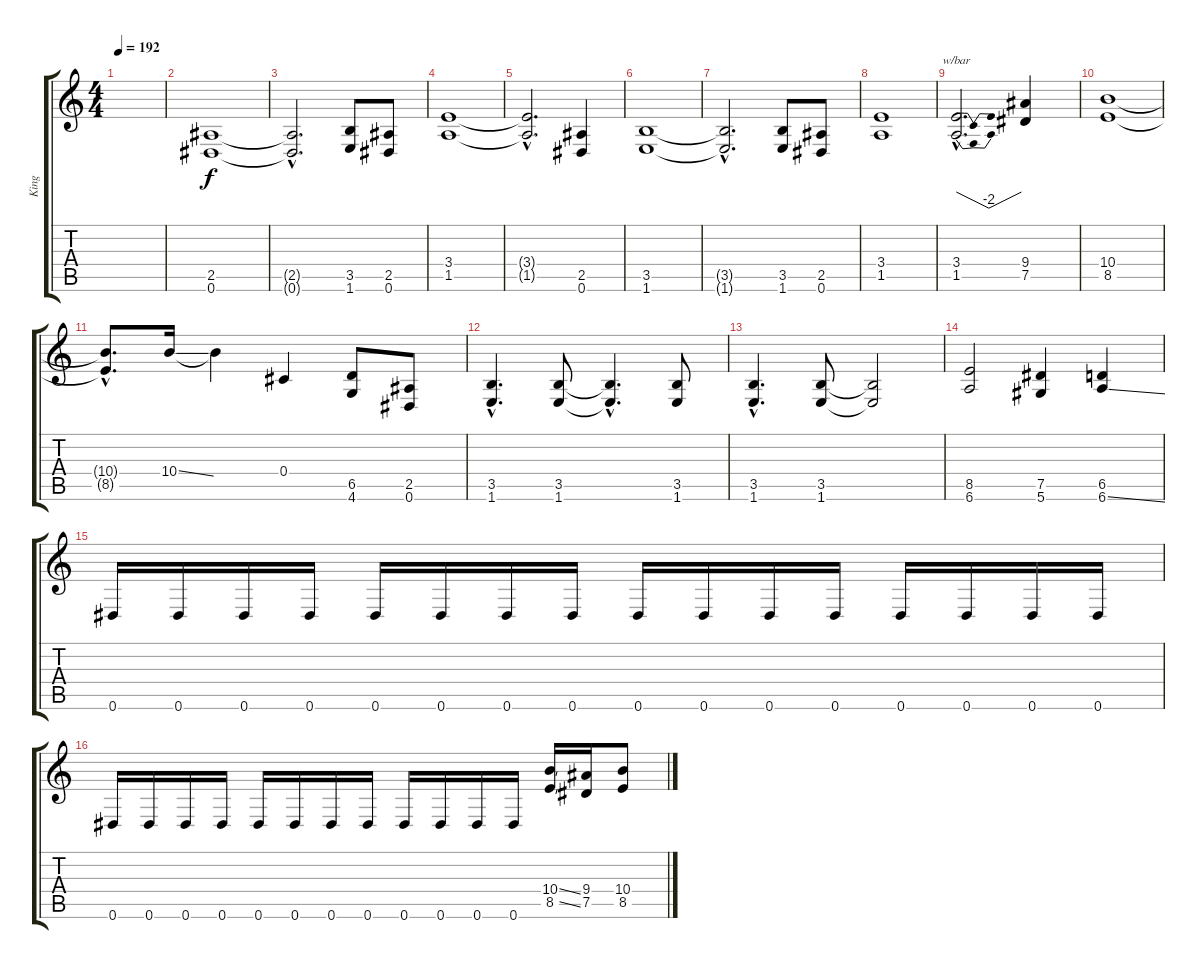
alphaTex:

\track ("King" "King") {instrument distortionguitar}
\staff {score tabs}
\tuning (Eb4 Bb3 Gb3 Db3 Ab2 Eb2) {hide}
\ts (4 4)
\tempo 192
\tempo 109
\tempo 110
\tempo 192
\clef g2
\ks c
|
(2.5 0.6).1 |
(2.5{hac t} 0.6{hac t}).2{d} (3.5 1.6).8 (2.5 0.6).8 |
(3.4 1.5).1 |
(3.4{hac t} 1.5{hac t}).2{d} (2.5 0.6).4 |
(3.5 1.6).1 |
(3.5{hac t} 1.6{hac t}).2{d} (3.5 1.6).8 (2.5 0.6).8 |
(3.4 1.5).1 |
(3.4{hac} 1.5{hac}).2{d tbe (dip default 0 0 30 -8 60 0)} (9.4 7.5).4 |
(10.4 8.5).1 |
(10.4{hac t} 8.5{hac t}).8{d} 10.4{ss}.16 10.4{t}.4 0.4.4 (6.5 4.6).8 (2.5 0.6).8 |
(3.5{hac} 1.6{hac}).4{d} (3.5 1.6).8 (3.5{hac t} 1.6{hac t}).4{d} (3.5 1.6).8 |
(3.5{hac} 1.6{hac}).4{d} (3.5 1.6).8 (3.5{t} 1.6{t}).2 |
(8.5 6.6).2 (7.5 5.6).4 (6.5 6.6{ss}).4 |
0.6.16 0.6.16 0.6.16 0.6.16 0.6.16 0.6.16 0.6.16 0.6.16 0.6.16 0.6.16 0.6.16 0.6.16 0.6.16 0.6.16 0.6.16 0.6.16 |
0.6.16 0.6.16 0.6.16 0.6.16 0.6.16 0.6.16 0.6.16 0.6.16 0.6.16 0.6.16 0.6.16 0.6.16 (10.4{ss} 8.5{ss}).16 (9.4 7.5).16 (10.4 8.5).8
